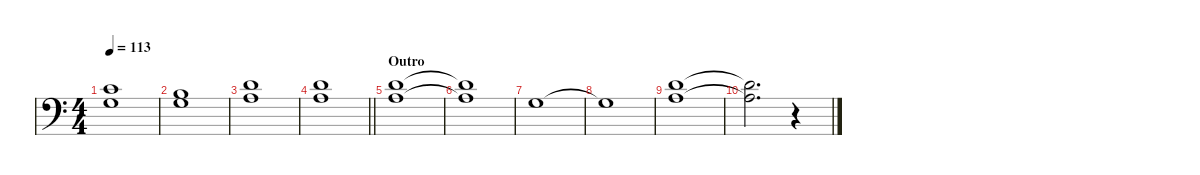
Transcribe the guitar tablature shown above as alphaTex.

\defaultSystemsLayout 4
\hideDynamics
\bracketExtendMode nobrackets
\singleTrackTrackNamePolicy hidden
\multiTrackTrackNamePolicy hidden
\firstSystemTrackNameMode fullname
\firstSystemTrackNameOrientation horizontal
\otherSystemsTrackNameOrientation horizontal
\track ("Keys" "pad.synth.") {instrument pad8sweep}
\staff {score}
\tuning (E4 B3 G3 D3 A2 E2)
\ts (4 4)
\tempo 113
\clef f4
\ks c
(1.2 0.3).1{dy ff beam Down} |
(0.2 0.3).1{beam Down} |
(3.2 2.3).1{beam Down} |
\barLineRight lightlight
(3.2 2.3).1{dy fff beam Down} |
\section ("" "Outro")
(3.2 2.3).1{dy ff beam Down} |
(3.2{t} 2.3{t}).1{dy f beam Down} |
0.3.1{dy ff beam Down} |
0.3{t}.1{dy f beam Down} |
(3.2 2.3).1{dy ff beam Down} |
(3.2{t} 2.3{t}).2{d dy f beam Down} r.4{beam Down}
